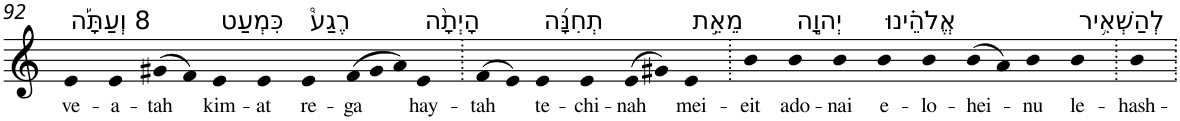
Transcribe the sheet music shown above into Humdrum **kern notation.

**kern	**text
*part1	*part1
*staff1	*staff1
*I"Piano	*
*I'Pno	*
!!LO:PB:g=z
*clefG2	*
*k[]	*
=92	=92
!LO:TX:a:t=8 וְעַתָּ֡ה	!
!	!LO:LY:b
4e	ve-
!	!LO:LY:b
4e	-a-
!	!LO:LY:b
(>8g#X	-tah
8f)	.
!LO:TX:a:t=כִּמְעַט	!
!	!LO:LY:b
4e	kim-
!	!LO:LY:b
4e	-at
!LO:TX:a:t=רֶגַע֩	!
!	!LO:LY:b
4e	re-
*Xtuplet	*
!	!LO:LY:b
(>12f	-ga
12g#	.
12a)	.
!LO:TX:a:t=הָיְתָ֨ה	!
!	!LO:LY:b
4e	hay-
=93.	=93.
!	!LO:LY:b
(>8f	-tah
8e)	.
!LO:TX:a:t=תְחִנָּ֜ה	!
!	!LO:LY:b
4e	te-
!	!LO:LY:b
4e	-chi-
!	!LO:LY:b
(>8e	-nah
8g#X)	.
!LO:TX:a:t=מֵאֵ֣ת	!
!	!LO:LY:b
4e	mei-
=94.	=94.
!	!LO:LY:b
4b	-eit
!LO:TX:a:t=יְהוָ֣ה	!
!	!LO:LY:b
4b	ado-
!	!LO:LY:b
4b	-nai
!LO:TX:a:t=אֱלֹהֵ֗ינוּ	!
!	!LO:LY:b
4b	e-
!	!LO:LY:b
4b	-lo-
!	!LO:LY:b
(>8b	-hei-
8a)	.
!	!LO:LY:b
4b	-nu
!LO:TX:a:t=לְהַשְׁאִ֥יר	!
!	!LO:LY:b
4b	le-
=95.	=95.
!	!LO:LY:b
4b	-hash-
=.	=.
*-	*-
